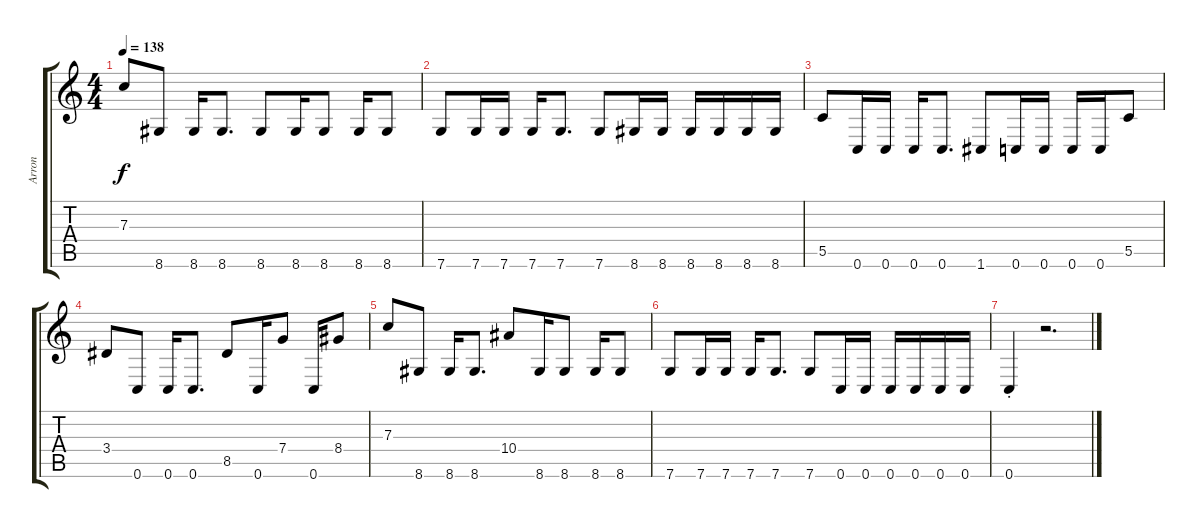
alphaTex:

\track ("Arron" "Arron") {instrument distortionguitar}
\staff {score tabs}
\tuning (D4 A3 F3 C3 G2 C2) {hide}
\ts (4 4)
\tempo 138
\clef g2
\ks c
7.3.8{dy f} 8.6.8 8.6.16 8.6.8{d} 8.6.8 8.6.16 8.6.8 8.6.16 8.6.8 |
7.6.8 7.6.16 7.6.16 7.6.16 7.6.8{d} 7.6.8 8.6.16 8.6.16 8.6.16 8.6.16 8.6.16 8.6.16 |
5.5.8 0.6.16 0.6.16 0.6.16 0.6.8{d} 1.6.8 0.6.16 0.6.16 0.6.16 0.6.16 5.5.8 |
3.4.8 0.6.8 0.6.16 0.6.8{d} 8.5.8 0.6.16 7.4.8 0.6.16 8.4.8 |
7.3.8 8.6.8 8.6.16 8.6.8{d} 10.4.8 8.6.16 8.6.8 8.6.16 8.6.8 |
7.6.8 7.6.16 7.6.16 7.6.16 7.6.8{d} 7.6.8 0.6.16 0.6.16 0.6.16 0.6.16 0.6.16 0.6.16 |
0.6{st}.4 r.2{d}
